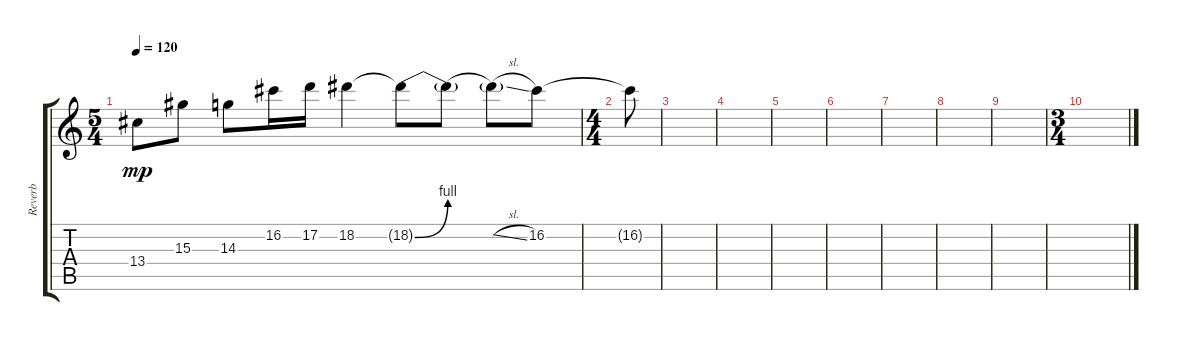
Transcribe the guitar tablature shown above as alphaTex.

\track ("Reverb" "Reverb") {instrument electricguitarjazz}
\staff {score tabs}
\tuning (D4 A3 F3 C3 G2 C2) {hide}
\ts (5 4)
\tempo 120
\clef g2
\ks c
13.4.8{dy mp} 15.3.8 14.3.8 16.2.16 17.2.16 18.2.4 18.2{be (bend 0 0 60 4) t}.8 18.2{be (hold 0 0 60 0) t}.8 18.2{sl t}.8 16.2.8 |
\ts (4 4)
16.2{t}.8 |
|
|
|
|
|
|
|
\ts (3 4)
